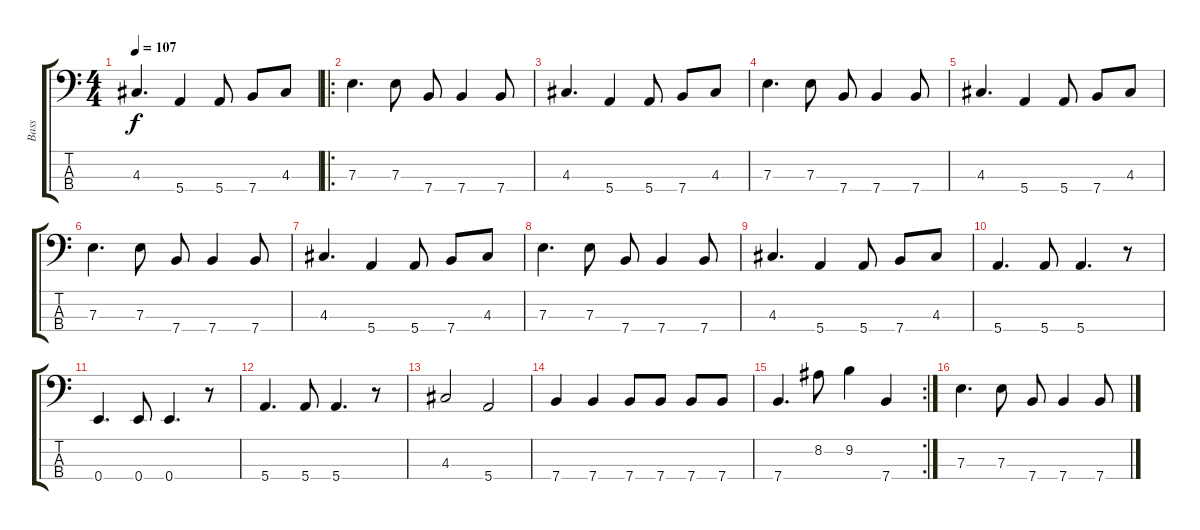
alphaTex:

\track ("Bass" "Bass") {instrument electricbassfinger}
\staff {score tabs}
\tuning (G2 D2 A1 E1) {hide}
\ts (4 4)
\tempo 107
\clef f4
\ks c
4.3.4{d dy f} 5.4.4 5.4.8 7.4.8 4.3.8 |
\ro
7.3.4{d} 7.3.8 7.4.8 7.4.4 7.4.8 |
4.3.4{d} 5.4.4 5.4.8 7.4.8 4.3.8 |
7.3.4{d} 7.3.8 7.4.8 7.4.4 7.4.8 |
4.3.4{d} 5.4.4 5.4.8 7.4.8 4.3.8 |
7.3.4{d} 7.3.8 7.4.8 7.4.4 7.4.8 |
4.3.4{d} 5.4.4 5.4.8 7.4.8 4.3.8 |
7.3.4{d} 7.3.8 7.4.8 7.4.4 7.4.8 |
4.3.4{d} 5.4.4 5.4.8 7.4.8 4.3.8 |
5.4.4{d} 5.4.8 5.4.4{d} r.8 |
0.4.4{d} 0.4.8 0.4.4{d} r.8 |
5.4.4{d} 5.4.8 5.4.4{d} r.8 |
4.3.2 5.4.2 |
7.4.4 7.4.4 7.4.8 7.4.8 7.4.8 7.4.8 |
\rc 2
7.4.4{d} 8.2.8 9.2.4 7.4.4 |
7.3.4{d} 7.3.8 7.4.8 7.4.4 7.4.8
